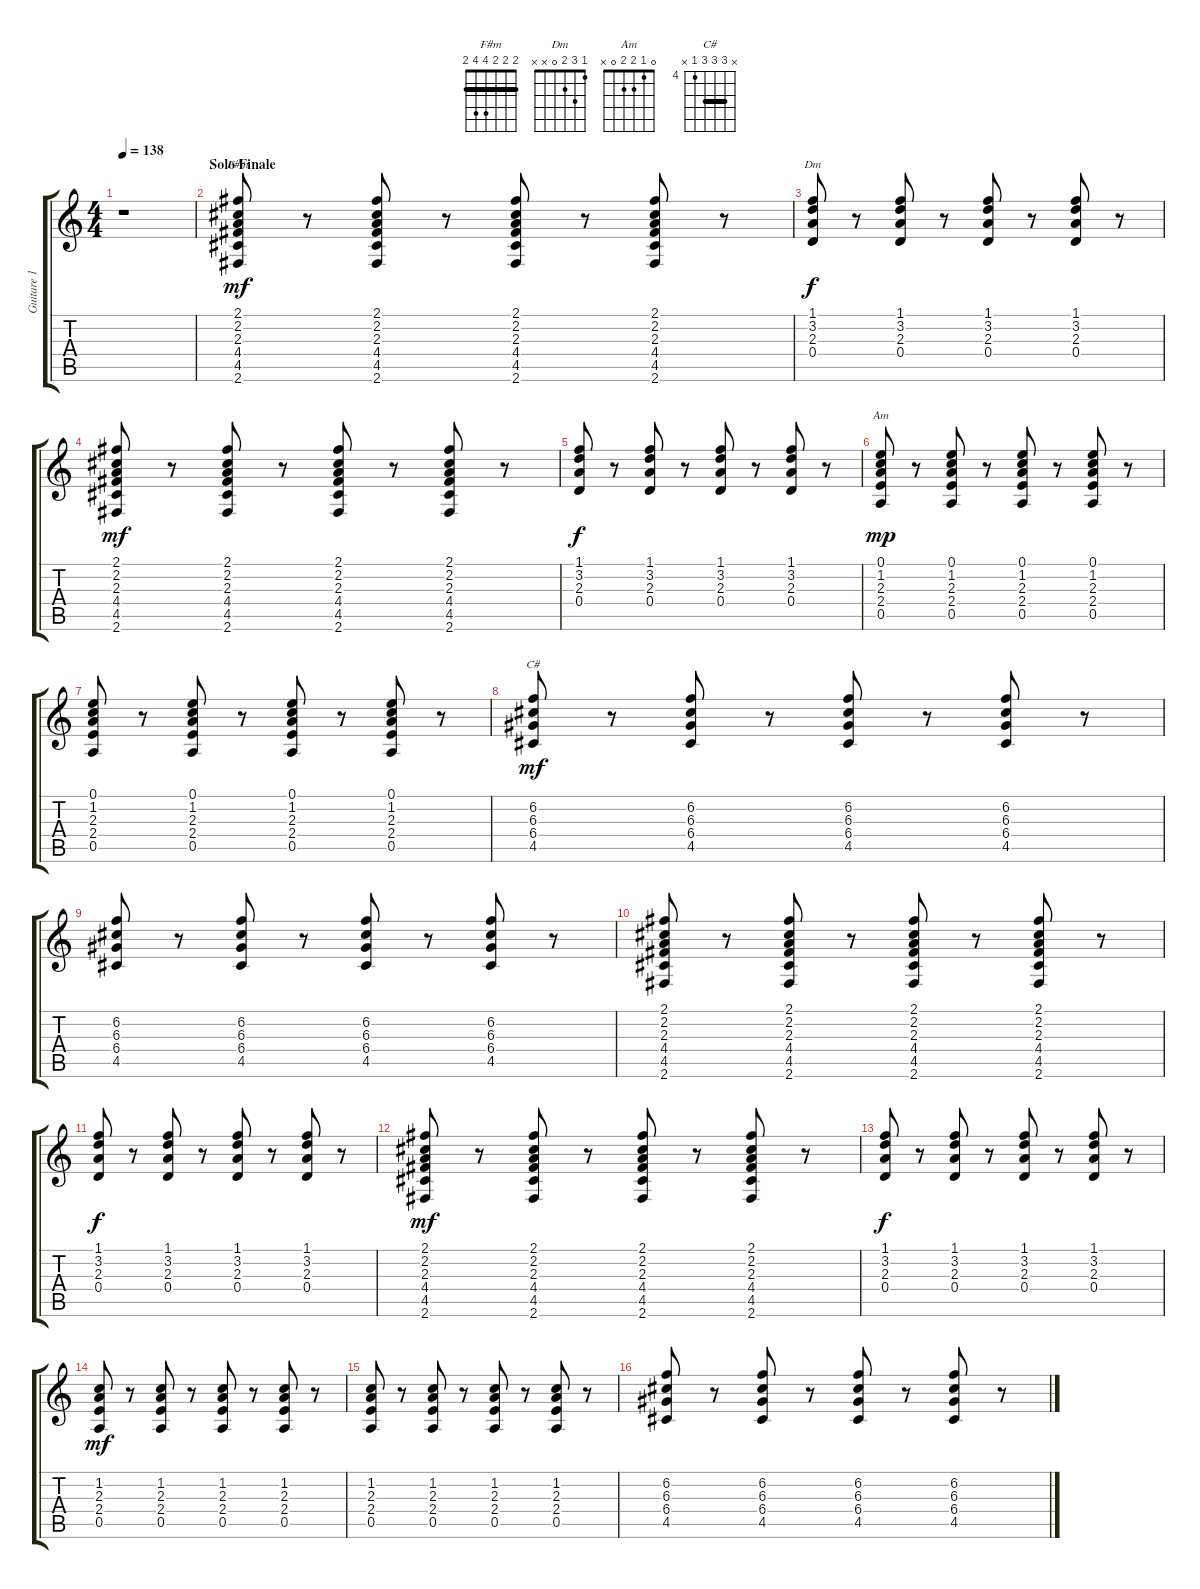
\track ("Guitare 1" "Guitare 1") {instrument electricguitarclean}
\staff {score tabs}
\tuning (E4 B3 G3 D3 A2 E2) {hide}
\chord ("F#m" 2 2 2 4 4 2) {barre 2}
\chord ("Dm" 1 3 2 0 x x)
\chord ("Am" 0 1 2 2 0 x)
\chord ("C#" x 6 6 6 4 x) {firstfret 4 barre 6}
\ts (4 4)
\tempo 138
\clef g2
\ks c
r.1{dy mf} |
\section ("" "Solo Finale")
(2.1 2.2 2.3 4.4 4.5 2.6).8{ch "F#m"} r.8 (2.1 2.2 2.3 4.4 4.5 2.6).8 r.8 (2.1 2.2 2.3 4.4 4.5 2.6).8 r.8 (2.1 2.2 2.3 4.4 4.5 2.6).8 r.8 |
(1.1 3.2 2.3 0.4).8{ch "Dm" dy f} r.8 (1.1 3.2 2.3 0.4).8 r.8 (1.1 3.2 2.3 0.4).8 r.8 (1.1 3.2 2.3 0.4).8 r.8 |
(2.1 2.2 2.3 4.4 4.5 2.6).8{dy mf} r.8 (2.1 2.2 2.3 4.4 4.5 2.6).8 r.8 (2.1 2.2 2.3 4.4 4.5 2.6).8 r.8 (2.1 2.2 2.3 4.4 4.5 2.6).8 r.8 |
(1.1 3.2 2.3 0.4).8{dy f} r.8 (1.1 3.2 2.3 0.4).8 r.8 (1.1 3.2 2.3 0.4).8 r.8 (1.1 3.2 2.3 0.4).8 r.8 |
(0.1 1.2 2.3 2.4 0.5).8{ch "Am" dy mp} r.8 (0.1 1.2 2.3 2.4 0.5).8 r.8 (0.1 1.2 2.3 2.4 0.5).8 r.8 (0.1 1.2 2.3 2.4 0.5).8 r.8 |
(0.1 1.2 2.3 2.4 0.5).8 r.8 (0.1 1.2 2.3 2.4 0.5).8 r.8 (0.1 1.2 2.3 2.4 0.5).8 r.8 (0.1 1.2 2.3 2.4 0.5).8 r.8 |
(6.2 6.3 6.4 4.5).8{ch "C#" dy mf} r.8 (6.2 6.3 6.4 4.5).8 r.8 (6.2 6.3 6.4 4.5).8 r.8 (6.2 6.3 6.4 4.5).8 r.8 |
(6.2 6.3 6.4 4.5).8 r.8 (6.2 6.3 6.4 4.5).8 r.8 (6.2 6.3 6.4 4.5).8 r.8 (6.2 6.3 6.4 4.5).8 r.8 |
(2.1 2.2 2.3 4.4 4.5 2.6).8 r.8 (2.1 2.2 2.3 4.4 4.5 2.6).8 r.8 (2.1 2.2 2.3 4.4 4.5 2.6).8 r.8 (2.1 2.2 2.3 4.4 4.5 2.6).8 r.8 |
(1.1 3.2 2.3 0.4).8{dy f} r.8 (1.1 3.2 2.3 0.4).8 r.8 (1.1 3.2 2.3 0.4).8 r.8 (1.1 3.2 2.3 0.4).8 r.8 |
(2.1 2.2 2.3 4.4 4.5 2.6).8{dy mf} r.8 (2.1 2.2 2.3 4.4 4.5 2.6).8 r.8 (2.1 2.2 2.3 4.4 4.5 2.6).8 r.8 (2.1 2.2 2.3 4.4 4.5 2.6).8 r.8 |
(1.1 3.2 2.3 0.4).8{dy f} r.8 (1.1 3.2 2.3 0.4).8 r.8 (1.1 3.2 2.3 0.4).8 r.8 (1.1 3.2 2.3 0.4).8 r.8 |
(1.2 2.3 2.4 0.5).8{dy mf} r.8 (1.2 2.3 2.4 0.5).8 r.8 (1.2 2.3 2.4 0.5).8 r.8 (1.2 2.3 2.4 0.5).8 r.8 |
(1.2 2.3 2.4 0.5).8 r.8 (1.2 2.3 2.4 0.5).8 r.8 (1.2 2.3 2.4 0.5).8 r.8 (1.2 2.3 2.4 0.5).8 r.8 |
(6.2 6.3 6.4 4.5).8 r.8 (6.2 6.3 6.4 4.5).8 r.8 (6.2 6.3 6.4 4.5).8 r.8 (6.2 6.3 6.4 4.5).8 r.8
